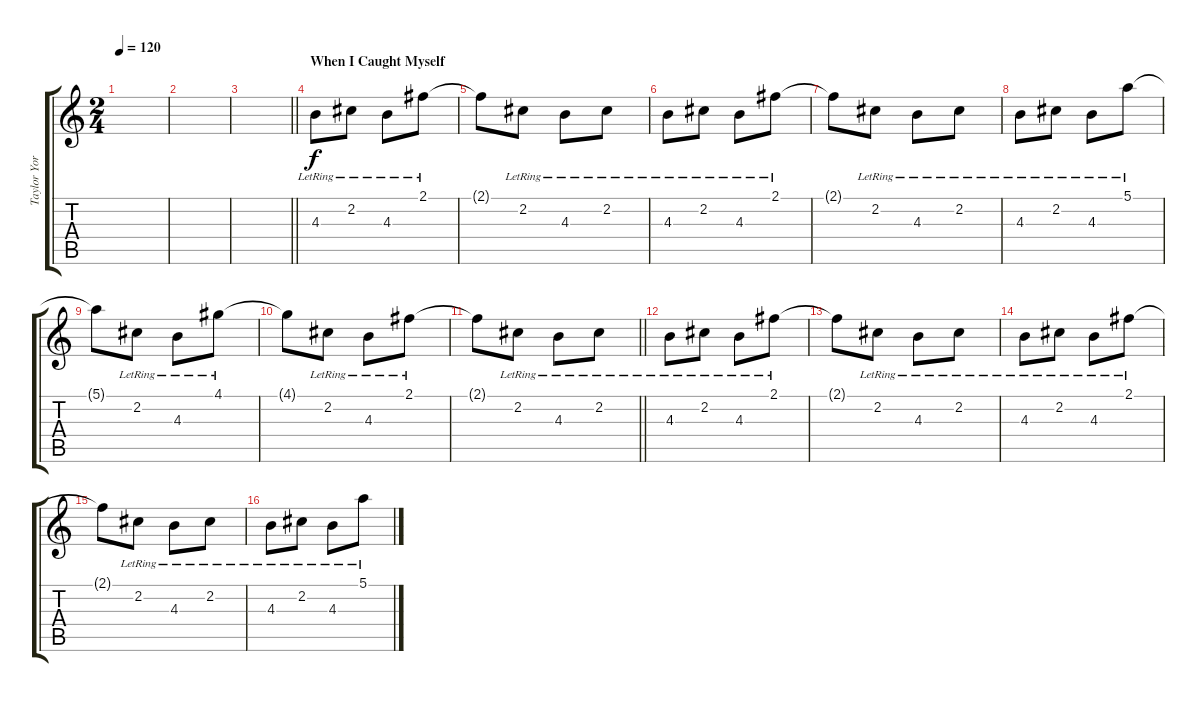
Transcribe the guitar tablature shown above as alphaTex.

\track ("Taylor York" "Taylor Yor") {instrument electricguitarjazz}
\staff {score tabs}
\tuning (E4 B3 G3 D3 A2 E2) {hide}
\ts (2 4)
\tempo 120
\clef g2
\ks c
|
|
\barLineRight lightlight
|
\section ("" "When I Caught Myself")
4.3{lr}.8 2.2{lr}.8 4.3{lr}.8 2.1{lr}.8 |
2.1{t}.8 2.2{lr}.8 4.3{lr}.8 2.2{lr}.8 |
4.3{lr}.8 2.2{lr}.8 4.3{lr}.8 2.1{lr}.8 |
2.1{t}.8 2.2{lr}.8 4.3{lr}.8 2.2{lr}.8 |
4.3{lr}.8 2.2{lr}.8 4.3{lr}.8 5.1{lr}.8 |
5.1{t}.8 2.2{lr}.8 4.3{lr}.8 4.1{lr}.8 |
4.1{t}.8 2.2{lr}.8 4.3{lr}.8 2.1{lr}.8 |
\barLineRight lightlight
2.1{t}.8 2.2{lr}.8 4.3{lr}.8 2.2{lr}.8 |
4.3{lr}.8 2.2{lr}.8 4.3{lr}.8 2.1{lr}.8 |
2.1{t}.8 2.2{lr}.8 4.3{lr}.8 2.2{lr}.8 |
4.3{lr}.8 2.2{lr}.8 4.3{lr}.8 2.1{lr}.8 |
2.1{t}.8 2.2{lr}.8 4.3{lr}.8 2.2{lr}.8 |
4.3{lr}.8 2.2{lr}.8 4.3{lr}.8 5.1{lr}.8
